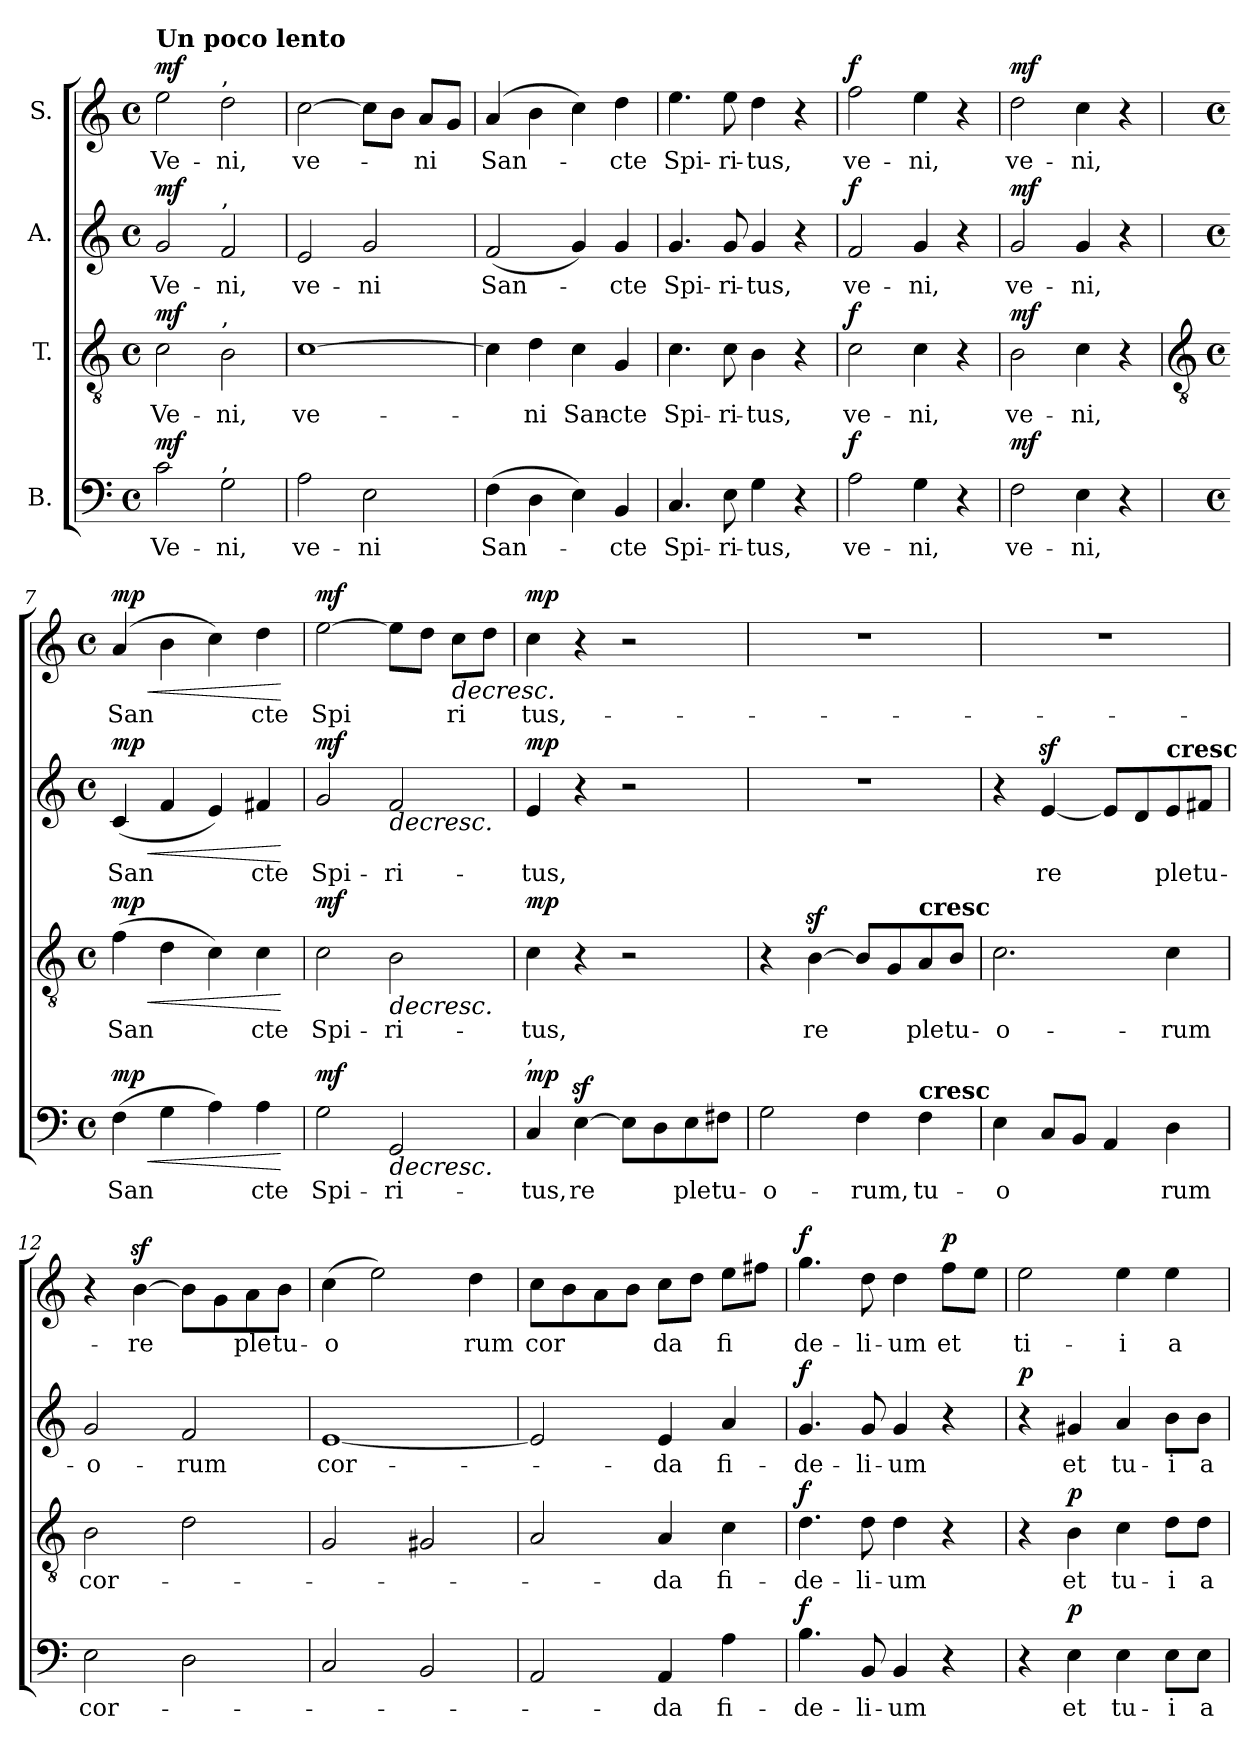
**kern	**text	**dynam	**kern	**text	**dynam	**kern	**text	**dynam	**kern	**text	**dynam
*part4	*part4	*part4	*part3	*part3	*part3	*part2	*part2	*part2	*part1	*part1	*part1
*staff4	*staff4	*staff4	*staff3	*staff3	*staff3	*staff2	*staff2	*staff2	*staff1	*staff1	*staff1
*I"B.	*	*	*I"T.	*	*	*I"A.	*	*	*I"S.	*	*
*clefF4	*	*	*clefGv2	*	*	*clefG2	*	*	*clefG2	*	*
*k[]	*	*	*k[]	*	*	*k[]	*	*	*k[]	*	*
*M4/4	*	*	*M4/4	*	*	*M4/4	*	*	*M4/4	*	*
*met(c)	*	*	*met(c)	*	*	*met(c)	*	*	*met(c)	*	*
*MM120	*	*	*MM120	*	*	*MM120	*	*	*MM120	*	*
=1	=1	=1	=1	=1	=1	=1	=1	=1	=1	=1	=1
!	!	!	!	!	!	!	!	!	!LO:TX:a:B:t=Un poco lento	!	!
!	!LO:LY:b	!LO:DY:b	!	!LO:LY:b	!LO:DY:b	!	!LO:LY:b	!LO:DY:b	!	!LO:LY:b	!LO:DY:b
2c\	Ve-	mf	2c\	Ve-	mf	2g/	Ve-	mf	2ee\	Ve-	mf
!	!	!	!	!	!	!	!	!	!LO:TX:a:t=,	!	!
!	!	!	!	!	!	!LO:TX:a:t=,	!	!	!	!	!
!	!	!	!LO:TX:a:t=,	!	!	!	!	!	!	!	!
!LO:TX:a:t=,	!	!	!	!	!	!	!	!	!	!	!
!	!LO:LY:b	!	!	!LO:LY:b	!	!	!LO:LY:b	!	!	!LO:LY:b	!
2G\	-ni,	.	2B\	-ni,	.	2f/	-ni,	.	2dd\	-ni,	.
=2	=2	=2	=2	=2	=2	=2	=2	=2	=2	=2	=2
!	!LO:LY:b	!	!	!LO:LY:b	!	!	!LO:LY:b	!	!	!LO:LY:b	!
2A\	ve-	.	[1c	ve-	.	2e/	ve-	.	[2cc\	ve-	.
!	!LO:LY:b	!	!	!	!	!	!LO:LY:b	!	!	!	!
2E\	-ni	.	.	.	.	2g/	-ni	.	8cc\L]	.	.
.	.	.	.	.	.	.	.	.	8b\J	.	.
!	!	!	!	!	!	!	!	!	!	!LO:LY:b	!
.	.	.	.	.	.	.	.	.	8a/L	-ni	.
.	.	.	.	.	.	.	.	.	8g/J	.	.
=3	=3	=3	=3	=3	=3	=3	=3	=3	=3	=3	=3
!	!LO:LY:b	!	!	!	!	!	!LO:LY:b	!	!	!LO:LY:b	!
(>4F\	San-	.	4c\]	.	.	(<2f/	San-	.	(>4a/	San-	.
!	!	!	!	!LO:LY:b	!	!	!	!	!	!	!
4D\	.	.	4d\	-ni	.	.	.	.	4b\	.	.
!	!	!	!	!LO:LY:b	!	!	!	!	!	!	!
4E\)	.	.	4c\	San-	.	4g/)	.	.	4cc\)	.	.
!	!LO:LY:b	!	!	!LO:LY:b	!	!	!LO:LY:b	!	!	!LO:LY:b	!
4BB/	-cte	.	4G/	-cte	.	4g/	-cte	.	4dd\	-cte	.
=4	=4	=4	=4	=4	=4	=4	=4	=4	=4	=4	=4
!	!LO:LY:b	!	!	!LO:LY:b	!	!	!LO:LY:b	!	!	!LO:LY:b	!
4.C/	Spi-	.	4.c\	Spi-	.	4.g/	Spi-	.	4.ee\	Spi-	.
!	!LO:LY:b	!	!	!LO:LY:b	!	!	!LO:LY:b	!	!	!LO:LY:b	!
8E\	-ri-	.	8c\	-ri-	.	8g/	-ri-	.	8ee\	-ri-	.
!	!LO:LY:b	!	!	!LO:LY:b	!	!	!LO:LY:b	!	!	!LO:LY:b	!
4G\	-tus,	.	4B\	-tus,	.	4g/	-tus,	.	4dd\	-tus,	.
4r	.	.	4r	.	.	4r	.	.	4r	.	.
=5	=5	=5	=5	=5	=5	=5	=5	=5	=5	=5	=5
!	!LO:LY:b	!LO:DY:b	!	!LO:LY:b	!LO:DY:b	!	!LO:LY:b	!LO:DY:b	!	!LO:LY:b	!LO:DY:b
2A\	ve-	f	2c\	ve-	f	2f/	ve-	f	2ff\	ve-	f
!	!LO:LY:b	!	!	!LO:LY:b	!	!	!LO:LY:b	!	!	!LO:LY:b	!
4G\	-ni,	.	4c\	-ni,	.	4g/	-ni,	.	4ee\	-ni,	.
4r	.	.	4r	.	.	4r	.	.	4r	.	.
=6	=6	=6	=6	=6	=6	=6	=6	=6	=6	=6	=6
!	!LO:LY:b	!LO:DY:b	!	!LO:LY:b	!LO:DY:b	!	!LO:LY:b	!LO:DY:b	!	!LO:LY:b	!LO:DY:b
2F\	ve-	mf	2B\	ve-	mf	2g/	ve-	mf	2dd\	ve-	mf
!	!LO:LY:b	!	!	!LO:LY:b	!	!	!LO:LY:b	!	!	!LO:LY:b	!
4E\	-ni,	.	4c\	-ni,	.	4g/	-ni,	.	4cc\	-ni,	.
4r	.	.	4r	.	.	4r	.	.	4r	.	.
!!LO:LB:g=z
=7	=7	=7	=7	=7	=7	=7	=7	=7	=7	=7	=7
*	*	*	*clefGv2	*	*	*	*	*	*	*	*
*M4/4	*	*	*M4/4	*	*	*M4/4	*	*	*M4/4	*	*
*met(c)	*	*	*met(c)	*	*	*met(c)	*	*	*met(c)	*	*
!	!LO:LY:b	!LO:HP:b	!	!LO:LY:b	!LO:HP:b	!	!LO:LY:b	!LO:HP:b	!	!LO:LY:b	!LO:HP:b
!	!	!LO:DY:n=1:b	!	!	!LO:DY:n=1:b	!	!	!LO:DY:n=1:b	!	!	!LO:DY:n=1:b
(>4F\	San	< mp	(>4f\	San	< mp	(<4c/	San	< mp	(>4a/	San	< mp
4G\	.	.	4d\	.	.	4f/	.	.	4b\	.	.
4A\)	.	.	4c\)	.	.	4e/)	.	.	4cc\)	.	.
!	!LO:LY:b	!	!	!LO:LY:b	!	!	!LO:LY:b	!	!	!LO:LY:b	!
4A\	cte	.	4c\	cte	.	4f#X/	cte	.	4dd\	cte	.
.	.	[	.	.	[	.	.	[	.	.	[
=8	=8	=8	=8	=8	=8	=8	=8	=8	=8	=8	=8
!	!LO:LY:b	!LO:DY:b	!	!LO:LY:b	!LO:DY:b	!	!LO:LY:b	!LO:DY:b	!	!LO:LY:b	!LO:DY:b
2G\	Spi-	mf	2c\	Spi-	mf	2g/	Spi-	mf	[2ee\	Spi	mf
!	!LO:LY:b	!LO:HP:b	!	!LO:LY:b	!LO:HP:b	!	!LO:LY:b	!LO:HP:b	!	!	!
2GG/	-ri-	>	2B\	-ri-	>	2f/	-ri-	>	8ee\L]	.	.
.	.	.	.	.	.	.	.	.	8dd\J	.	.
!	!	!	!	!	!	!	!	!	!	!LO:LY:b	!LO:HP:b
.	.	.	.	.	.	.	.	.	8cc\L	ri	>
.	.	.	.	.	.	.	.	.	8dd\J	.	.
=9	=9	=9	=9	=9	=9	=9	=9	=9	=9	=9	=9
!LO:TX:a:t=,	!	!	!	!	!	!	!	!	!	!	!
!	!LO:LY:b	!LO:DY:b	!	!LO:LY:b	!LO:DY:b	!	!LO:LY:b	!LO:DY:b	!	!LO:LY:b	!LO:DY:b
4C/	-tus,	mp	4c\	-tus,	mp	4e/	-tus,	mp	4cc\	tus,-	mp
!	!LO:LY:b	!	!	!	!	!	!	!	!	!	!
[4Ez<\	re	.	4r	.	.	4r	.	.	4r	.	]
8E\L]	.	]	2r	.	]	2r	.	]	2r	.	.
8D\	.	.	.	.	.	.	.	.	.	.	.
!	!LO:LY:b	!	!	!	!	!	!	!	!	!	!
8E\	ple	.	.	.	.	.	.	.	.	.	.
!	!LO:LY:b	!	!	!	!	!	!	!	!	!	!
8F#X\J	tu-	.	.	.	.	.	.	.	.	.	.
=10	=10	=10	=10	=10	=10	=10	=10	=10	=10	=10	=10
!	!LO:LY:b	!	!	!	!	!	!	!	!	!	!
2G\	-o-	.	4r	.	.	1r	.	.	1r	.	.
!	!	!	!	!LO:LY:b	!	!	!	!	!	!	!
.	.	.	[4Bz<\	re	.	.	.	.	.	.	.
!	!LO:LY:b	!	!	!	!	!	!	!	!	!	!
4F\	-rum,	.	8B/L]	.	.	.	.	.	.	.	.
.	.	.	8G/	.	.	.	.	.	.	.	.
!	!	!	!LO:TX:a:B:t=cresc	!	!	!	!	!	!	!	!
!LO:TX:a:B:t=cresc	!	!	!	!	!	!	!	!	!	!	!
!	!LO:LY:b	!	!	!LO:LY:b	!	!	!	!	!	!	!
4F\	tu-	.	8A/	ple	.	.	.	.	.	.	.
!	!	!	!	!LO:LY:b	!	!	!	!	!	!	!
.	.	.	8B/J	tu-	.	.	.	.	.	.	.
=11	=11	=11	=11	=11	=11	=11	=11	=11	=11	=11	=11
!	!LO:LY:b	!	!	!LO:LY:b	!	!	!	!	!	!	!
4E\	-o	.	2.c\	-o-	.	4r	.	.	1r	.	.
!	!	!	!	!	!	!	!LO:LY:b	!	!	!	!
8C/L	.	.	.	.	.	[4ez</	re	.	.	.	.
8BB/J	.	.	.	.	.	.	.	.	.	.	.
4AA/	.	.	.	.	.	8e/L]	.	.	.	.	.
.	.	.	.	.	.	8d/	.	.	.	.	.
!	!	!	!	!	!	!LO:TX:a:B:t=cresc	!	!	!	!	!
!	!LO:LY:b	!	!	!LO:LY:b	!	!	!LO:LY:b	!	!	!	!
4D\	rum	.	4c\	-rum	.	8e/	ple	.	.	.	.
!	!	!	!	!	!	!	!LO:LY:b	!	!	!	!
.	.	.	.	.	.	8f#X/J	tu-	.	.	.	.
!!LO:PB:g=z
=12	=12	=12	=12	=12	=12	=12	=12	=12	=12	=12	=12
!	!LO:LY:b	!	!	!LO:LY:b	!	!	!LO:LY:b	!	!	!	!
2E\	cor-	.	2B\	cor-	.	2g/	-o-	.	4r	.	.
!	!	!	!	!	!	!	!	!	!	!LO:LY:b	!
.	.	.	.	.	.	.	.	.	[4bz<\	-re	.
!	!	!	!	!	!	!	!LO:LY:b	!	!	!	!
2D\	.	.	2d\	.	.	2f/	-rum	.	8b\L]	.	.
.	.	.	.	.	.	.	.	.	8g\	.	.
!	!	!	!	!	!	!	!	!	!	!LO:LY:b	!
.	.	.	.	.	.	.	.	.	8a\	ple	.
!	!	!	!	!	!	!	!	!	!	!LO:LY:b	!
.	.	.	.	.	.	.	.	.	8b\J	tu-	.
=13	=13	=13	=13	=13	=13	=13	=13	=13	=13	=13	=13
!	!	!	!	!	!	!	!LO:LY:b	!	!	!LO:LY:b	!
2C/	.	.	2G/	.	.	[1e	cor-	.	(>4cc\	-o	.
.	.	.	.	.	.	.	.	.	2ee\)	.	.
2BB/	.	.	2G#X/	.	.	.	.	.	.	.	.
!	!	!	!	!	!	!	!	!	!	!LO:LY:b	!
.	.	.	.	.	.	.	.	.	4dd\	rum	.
=14	=14	=14	=14	=14	=14	=14	=14	=14	=14	=14	=14
!	!	!	!	!	!	!	!	!	!	!LO:LY:b	!
2AA/	.	.	2A/	.	.	2e/]	.	.	8cc\L	cor	.
.	.	.	.	.	.	.	.	.	8b\	.	.
.	.	.	.	.	.	.	.	.	8a\	.	.
.	.	.	.	.	.	.	.	.	8b\J	.	.
!	!LO:LY:b	!	!	!LO:LY:b	!	!	!LO:LY:b	!	!	!LO:LY:b	!
4AA/	-da	.	4A/	-da	.	4e/	-da	.	8cc\L	da	.
.	.	.	.	.	.	.	.	.	8dd\J	.	.
!	!LO:LY:b	!	!	!LO:LY:b	!	!	!LO:LY:b	!	!	!LO:LY:b	!
4A\	fi-	.	4c\	fi-	.	4a/	fi-	.	8ee\L	fi	.
.	.	.	.	.	.	.	.	.	8ff#X\J	.	.
=15	=15	=15	=15	=15	=15	=15	=15	=15	=15	=15	=15
!	!LO:LY:b	!LO:DY:b	!	!LO:LY:b	!LO:DY:b	!	!LO:LY:b	!LO:DY:b	!	!LO:LY:b	!LO:DY:b
4.B\	-de-	f	4.d\	-de-	f	4.g/	-de-	f	4.gg\	de-	f
!	!LO:LY:b	!	!	!LO:LY:b	!	!	!LO:LY:b	!	!	!LO:LY:b	!
8BB/	-li-	.	8d\	-li-	.	8g/	-li-	.	8dd\	-li-	.
!	!LO:LY:b	!	!	!LO:LY:b	!	!	!LO:LY:b	!	!	!LO:LY:b	!
4BB/	-um	.	4d\	-um	.	4g/	-um	.	4dd\	-um	.
!	!	!	!	!	!	!	!	!	!	!LO:LY:b	!LO:DY:b
4r	.	.	4r	.	.	4r	.	.	8ff\L	et	p
.	.	.	.	.	.	.	.	.	8ee\J	.	.
=16	=16	=16	=16	=16	=16	=16	=16	=16	=16	=16	=16
!	!	!	!	!	!	!	!	!LO:DY:b	!	!LO:LY:b	!
4r	.	.	4r	.	.	4r	.	p	2ee\	ti-	.
!	!LO:LY:b	!LO:DY:b	!	!LO:LY:b	!LO:DY:b	!	!LO:LY:b	!	!	!	!
4E\	et	p	4B\	et	p	4g#X/	et	.	.	.	.
!	!LO:LY:b	!	!	!LO:LY:b	!	!	!LO:LY:b	!	!	!LO:LY:b	!
4E\	tu-	.	4c\	tu-	.	4a/	tu-	.	4ee\	-i	.
!	!LO:LY:b	!	!	!LO:LY:b	!	!	!LO:LY:b	!	!	!LO:LY:b	!
8E\L	-i	.	8d\L	-i	.	8b\L	-i	.	4ee\	a	.
!	!LO:LY:b	!	!	!LO:LY:b	!	!	!LO:LY:b	!	!	!	!
8E\J	a-	.	8d\J	a-	.	8b\J	a-	.	.	.	.
=	=	=	=	=	=	=	=	=	=	=	=
*-	*-	*-	*-	*-	*-	*-	*-	*-	*-	*-	*-
